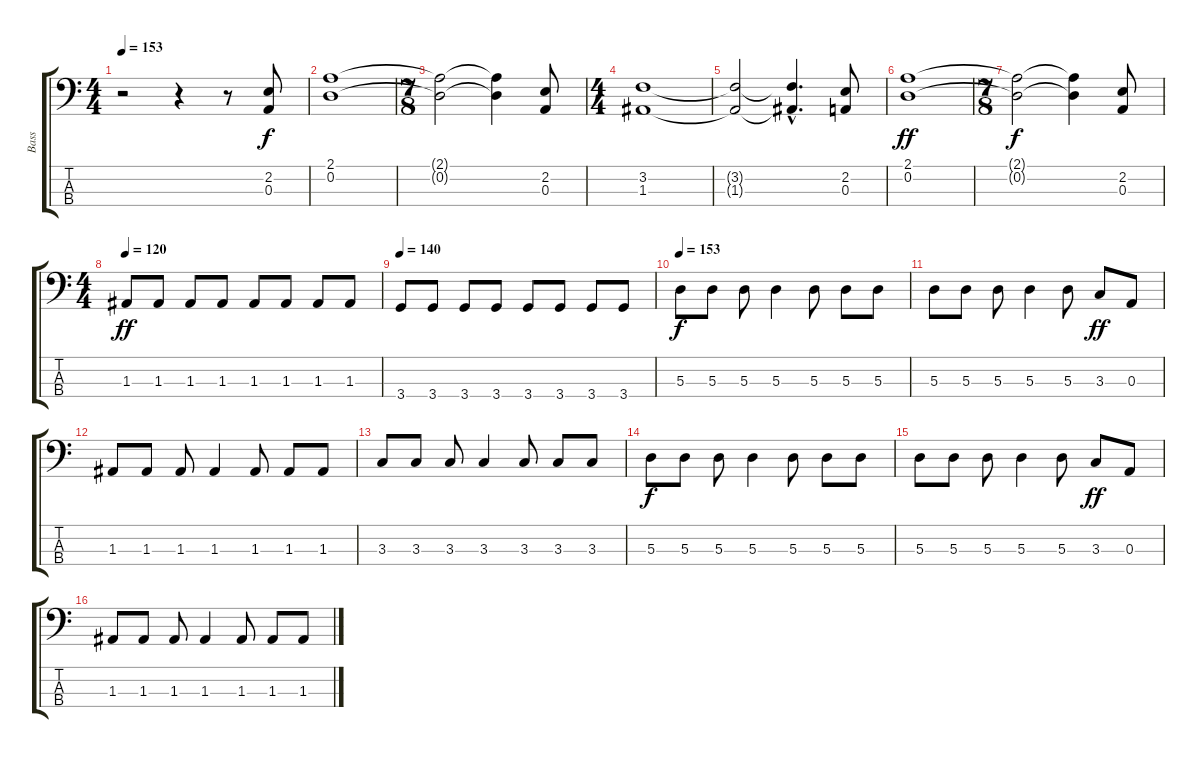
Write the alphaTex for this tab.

\track ("Bass" "Bass") {instrument electricbassfinger}
\staff {score tabs}
\tuning (G2 D2 A1 E1) {hide}
\ts (4 4)
\tempo 153
\tempo 117
\tempo 153
\clef f4
\ks c
r.2{dy f instrument electricbassfinger} r.4 r.8 (2.2 0.3).8 |
(2.1 0.2).1 |
\ts (7 8)
(2.1{t} 0.2{t}).2 (2.1{t} 0.2{t}).4 (2.2 0.3).8 |
\ts (4 4)
(3.2 1.3).1 |
(3.2{t} 1.3{t}).2 (3.2{hac t} 1.3{hac t}).4{d} (2.2 0.3).8 |
(2.1 0.2).1{dy ff} |
\ts (7 8)
(2.1{t} 0.2{t}).2{dy f} (2.1{t} 0.2{t}).4 (2.2 0.3).8 |
\ts (4 4)
\tempo 120
1.3.8{dy ff} 1.3.8 1.3.8 1.3.8 1.3.8 1.3.8 1.3.8 1.3.8 |
\tempo 140
3.4.8 3.4.8 3.4.8 3.4.8 3.4.8 3.4.8 3.4.8 3.4.8 |
\tempo 153
5.3.8{dy f} 5.3.8 5.3.8 5.3.4 5.3.8 5.3.8 5.3.8 |
5.3.8 5.3.8 5.3.8 5.3.4 5.3.8 3.3.8{dy ff} 0.3.8 |
1.3.8 1.3.8 1.3.8 1.3.4 1.3.8 1.3.8 1.3.8 |
3.3.8 3.3.8 3.3.8 3.3.4 3.3.8 3.3.8 3.3.8 |
5.3.8{dy f} 5.3.8 5.3.8 5.3.4 5.3.8 5.3.8 5.3.8 |
5.3.8 5.3.8 5.3.8 5.3.4 5.3.8 3.3.8{dy ff} 0.3.8 |
1.3.8 1.3.8 1.3.8 1.3.4 1.3.8 1.3.8 1.3.8
